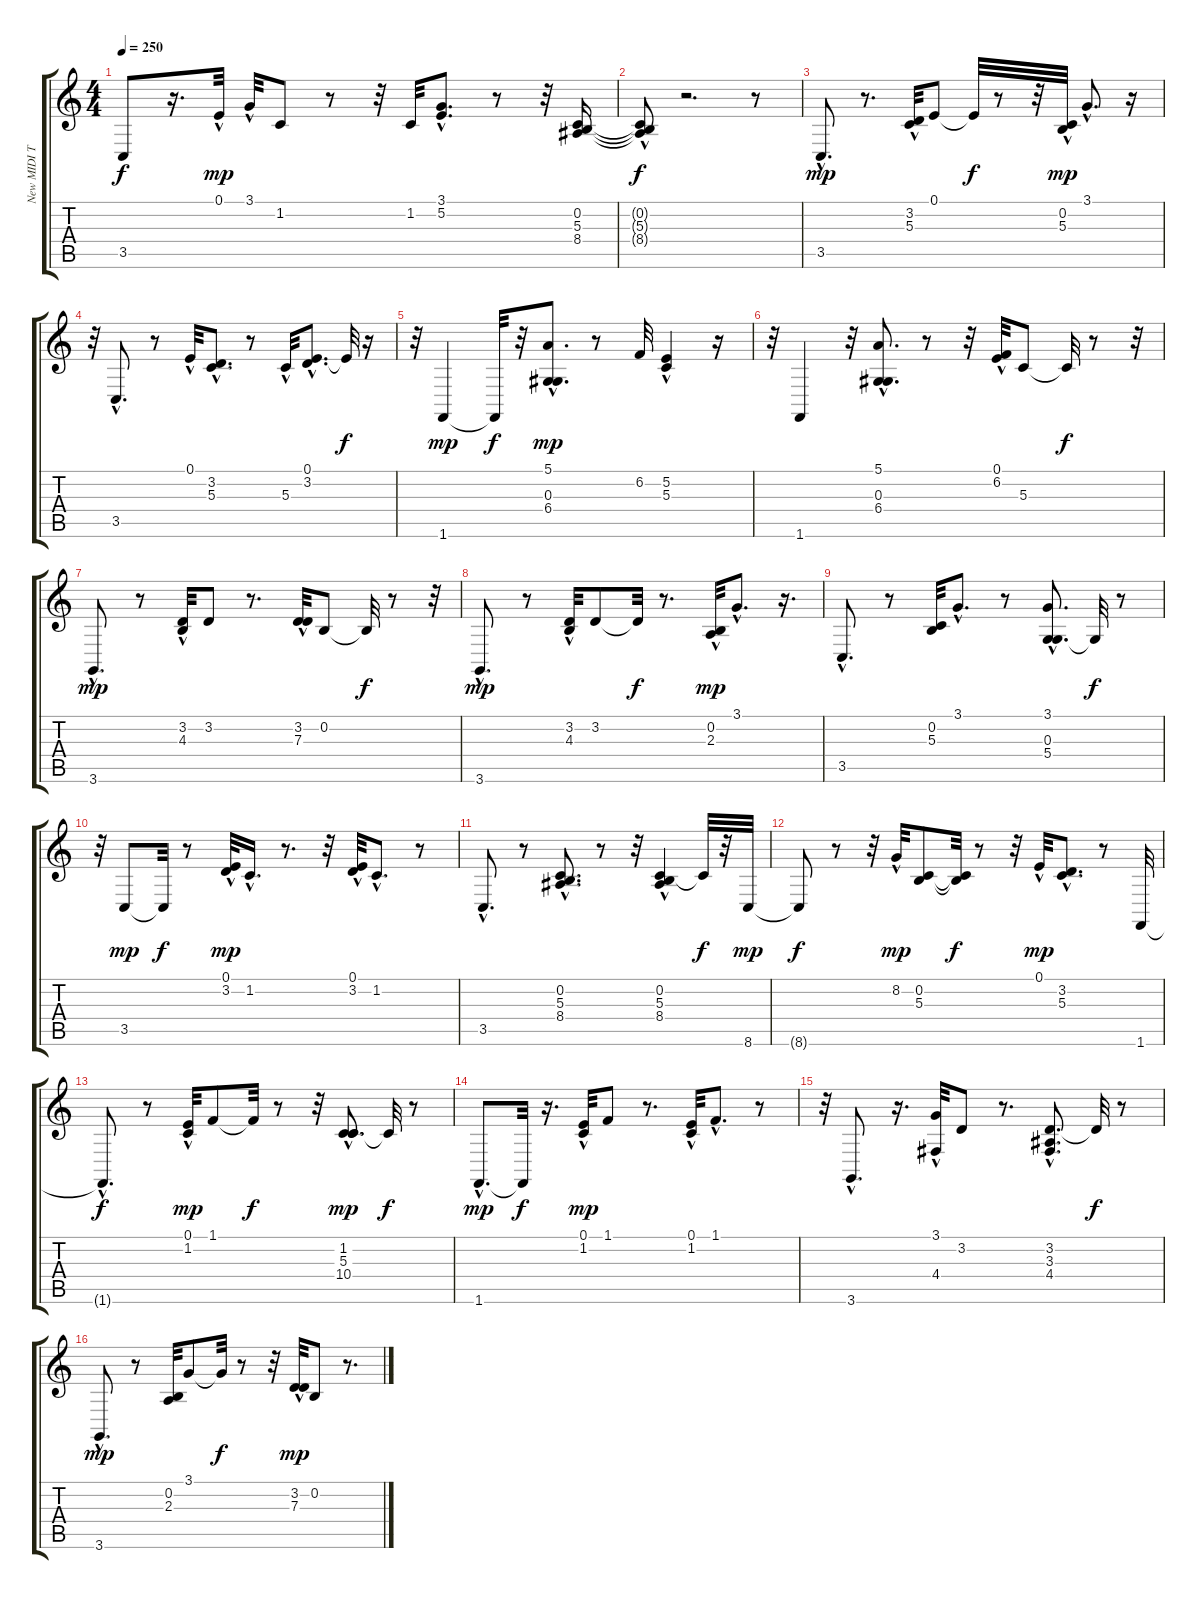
\track ("New MIDI Track" "New MIDI T") {instrument honkytonkpiano}
\staff {score tabs}
\tuning (E4 B3 G3 D3 A2 E2) {hide}
\ts (4 4)
\tempo 250
\clef g2
\ks c
3.5{t}.8{dy f} r.16{d} 0.1{hac}.32{dy mp} 3.1{hac}.32 1.2.8 r.8 r.32 1.2.32 (3.1{hac} 5.2).8{d} r.8 r.32 (0.2 5.3 8.4).16 |
(0.2{t} 5.3{hac t} 8.4{hac t}).8{dy f} r.2{d} r.8 |
3.5{hac}.8{d dy mp} r.8{d} (3.2{hac} 5.3).32 0.1.8 0.1{t}.32{dy f} r.8 r.32 (0.2{hac} 5.3{hac}).32{dy mp} 3.1{hac}.8{d} r.16 |
r.32 3.5{hac}.8{d} r.8 0.1{hac}.32 (3.2{hac} 5.3).8{d} r.8 5.3{hac}.32 (0.1{hac} 3.2).8{d} 0.1{t}.32{dy f} r.16 |
r.32 1.6.4{dy mp} 1.6{t}.32{dy f} r.32 (5.1{hac} 0.3 6.4).8{d dy mp} r.8 6.2.32 (5.2{hac} 5.3).4 r.16 |
r.32 1.6.4 r.32 (5.1{hac} 0.3 6.4).8{d} r.8 r.32 (0.1{hac} 6.2{hac}).32 5.3.8 5.3{t}.32{dy f} r.8 r.32 |
3.6{hac}.8{d dy mp} r.8 (3.2{hac} 4.3).32 3.2.8 r.8{d} (3.2{hac} 7.3{hac}).32 0.2.8 0.2{t}.32{dy f} r.8 r.32 |
3.6{hac}.8{d dy mp} r.8 (3.2{hac} 4.3{hac}).32 3.2.8 3.2{t}.32{dy f} r.8{d} (0.2{hac} 2.3{hac}).32{dy mp} 3.1{hac}.8{d} r.16{d} |
3.5{hac}.8{d} r.8 (0.2 5.3).32 3.1{hac}.8{d} r.8 (3.1{hac} 0.3 5.4{hac}).8{d} 5.4{t}.32{dy f} r.8 |
r.32 3.5.8{dy mp} 3.5{t}.32{dy f} r.8 (0.1 3.2{hac}).32{dy mp} 1.2{hac}.16{d} r.8{d} r.32 (0.1{hac} 3.2{hac}).32 1.2{hac}.8{d} r.8 |
3.5{hac}.8{d} r.8 (0.2 5.3 8.4{hac}).8{d} r.8 r.32 (0.2 5.3 8.4{hac}).4 5.3{t}.32{dy f} r.32 8.6.32{dy mp} |
8.6{t}.8{dy f} r.8 r.32 8.2{hac}.32{dy mp} (0.2 5.3).8 (0.2{t} 5.3{t}).32{dy f} r.8 r.32 0.1{hac}.32{dy mp} (3.2{hac} 5.3{hac}).8{d} r.8 1.6.32 |
1.6{hac t}.8{d dy f} r.8 (0.1{hac} 1.2).32{dy mp} 1.1.8 1.1{t}.32{dy f} r.8 r.32 (1.2{hac} 5.3{hac} 10.4).8{d dy mp} 1.2{t}.32{dy f} r.8 |
1.6{hac}.8{d dy mp} 1.6{t}.32{dy f} r.16{d} (0.1{hac} 1.2).32{dy mp} 1.1.8 r.8{d} (0.1 1.2{hac}).32 1.1{hac}.8{d} r.8 |
r.32 3.6{hac}.8{d} r.16{d} (3.1{hac} 4.4).32 3.2.8 r.8{d} (3.2{hac} 3.3{hac} 4.4).8{d} 3.2{t}.32{dy f} r.8 |
3.6{hac}.8{d dy mp} r.8 (0.2 2.3).32 3.1.8 3.1{t}.32{dy f} r.8 r.32 (3.2 7.3{hac}).32{dy mp} 0.2.8 r.8{d}
